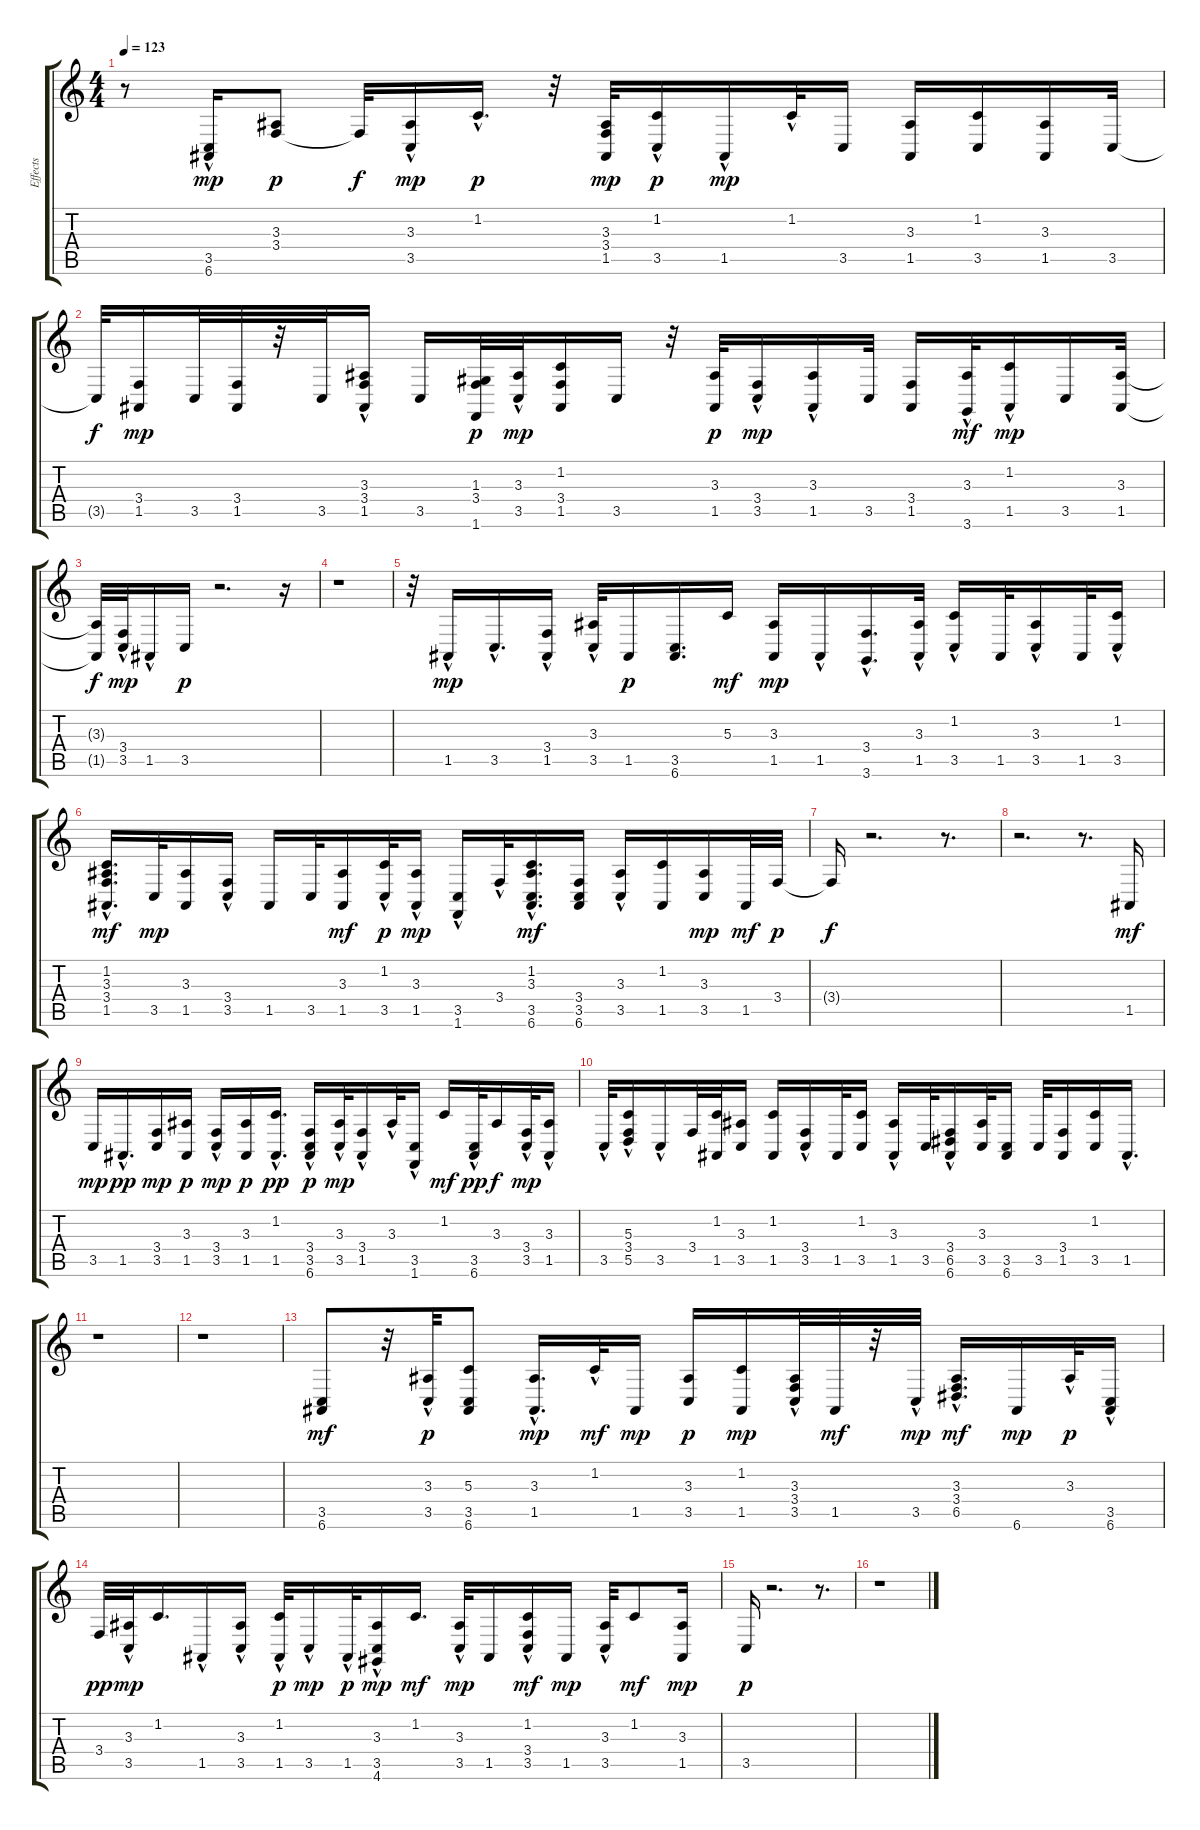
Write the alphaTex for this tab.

\track ("Effects" "Effects") {instrument rockorgan}
\staff {score tabs}
\tuning (E4 B3 G3 D3 A2 E2) {hide}
\ts (4 4)
\tempo 123
\clef g2
\ks c
r.8{dy f} (3.5{hac} 6.6).16{dy mp} (3.3 3.4).8{dy p} 3.4{t}.32{dy f} (3.3{hac} 3.5{hac}).16{dy mp} 1.2{hac}.16{d dy p} r.32 (3.3 3.4 1.5).32{dy mp} (1.2 3.5{hac}).16{dy p} 1.5{hac}.16{dy mp} 1.2{hac}.32 3.5.16 (3.3 1.5).16 (1.2 3.5).16 (3.3 1.5).16 3.5.32 |
3.5{t}.32{dy f} (3.4 1.5).16{dy mp} 3.5.32 (3.4 1.5).32 r.32 3.5.32 (3.3{hac} 3.4 1.5).16 3.5.16 (1.3 3.4 1.6).32{dy p} (3.3{hac} 3.5{hac}).32{dy mp} (1.2 3.4 1.5).16 3.5.16 r.32 (3.3 1.5).32{dy p} (3.4{hac} 3.5).16{dy mp} (3.3{hac} 1.5).16 3.5.32 (3.4 1.5).16 (3.3{hac} 3.6).32{dy mf} (1.2{hac} 1.5).16{dy mp} 3.5.16 (3.3 1.5).32 |
(3.3{t} 1.5{t}).32{dy f} (3.4{hac} 3.5).32{dy mp} 1.5{hac}.16 3.5.16{dy p} r.2{d} r.16 |
r.1 |
r.32 1.5{hac}.16{dy mp} 3.5{hac}.16{d} (3.4{hac} 1.5).16 (3.3{hac} 3.5).32 1.5.16{dy p} (3.5 6.6).16{d} 5.3.16{dy mf} (3.3 1.5).16{dy mp} 1.5{hac}.16 (3.4{hac} 3.6{hac}).16{d} (3.3{hac} 1.5).32 (1.2{hac} 3.5{hac}).16 1.5.32 (3.3{hac} 3.5{hac}).16 1.5.32 (1.2 3.5{hac}).16 |
(1.2 3.3 3.4 1.5{hac}).16{d dy mf} 3.5.32{dy mp} (3.3 1.5).16 (3.4{hac} 3.5).16 1.5.16 3.5.32 (3.3 1.5).16{dy mf} (1.2{hac} 3.5).32{dy p} (3.3{hac} 1.5).16{dy mp} (3.5 1.6{hac}).16 3.4{hac}.32 (1.2 3.3{hac} 3.5 6.6{hac}).16{d dy mf} (3.4 3.5 6.6).16 (3.3 3.5{hac}).16 (1.2 1.5).16 (3.3 3.5).16{dy mp} 1.5.32{dy mf} 3.4.32{dy p} |
3.4{t}.16{dy f} r.2{d} r.8{d} |
r.2{d} r.8{d} 1.5.16{dy mf} |
3.5.16{dy mp} 1.5{hac}.16{d dy pp} (3.4 3.5).16{dy mp} (3.3 1.5).16{dy p} (3.4{hac} 3.5{hac}).16{dy mp} (3.3 1.5).16{dy p} (1.2 1.5{hac}).16{d dy pp} (3.4 3.5 6.6{hac}).16{dy p} (3.3{hac} 3.5{hac}).32{dy mp} (3.4 1.5{hac}).16 3.3{hac}.32 (3.5 1.6{hac}).16 1.2.16{dy mf} (3.5 6.6{hac}).32{dy pp} 3.3.16{dy f} (3.4{hac} 3.5).32{dy mp} (3.3{hac} 1.5).16 |
3.5{hac}.32 (5.3{hac} 3.4 5.5).16 3.5{hac}.16 3.4.32 (1.2 1.5).32 (3.3 3.5).16 (1.2 1.5).16 (3.4{hac} 3.5).16 1.5.32 (1.2 3.5).16 (3.3{hac} 1.5).16 3.5.32 (3.4 6.5{hac} 6.6).16 (3.3 3.5).32 (3.5 6.6).16 3.5.32 (3.4 1.5).16 (1.2 3.5).16 1.5{hac}.16{d} |
r.1 |
r.1 |
(3.5 6.6).8{dy mf} r.32 (3.3{hac} 3.5).32{dy p} (5.3 3.5 6.6).8 (3.3{hac} 1.5{hac}).16{d dy mp} 1.2{hac}.32{dy mf} 1.5.16{dy mp} (3.3 3.5).16{dy p} (1.2 1.5).16{dy mp} (3.3{hac} 3.4{hac} 3.5).32 1.5.32{dy mf} r.32 3.5{hac}.32{dy mp} (3.3{hac} 3.4 6.5).16{d dy mf} 6.6.16{dy mp} 3.3{hac}.32{dy p} (3.5 6.6{hac}).16 |
3.4.32{dy pp} (3.3 3.5{hac}).32{dy mp} 1.2.16{d} 1.5{hac}.16 (3.3 3.5{hac}).16 (1.2{hac} 1.5{hac}).32{dy p} 3.5{hac}.16{dy mp} 1.5{hac}.32{dy p} (3.3{hac} 3.5 4.6{hac}).16{dy mp} 1.2.16{d dy mf} (3.3{hac} 3.5).32{dy mp} 1.5.16 (1.2 3.4{hac} 3.5).16{dy mf} 1.5.16{dy mp} (3.3{hac} 3.5).32 1.2.8{dy mf} (3.3 1.5).16{dy mp} |
3.5.16{dy p} r.2{d} r.8{d} |
r.1
